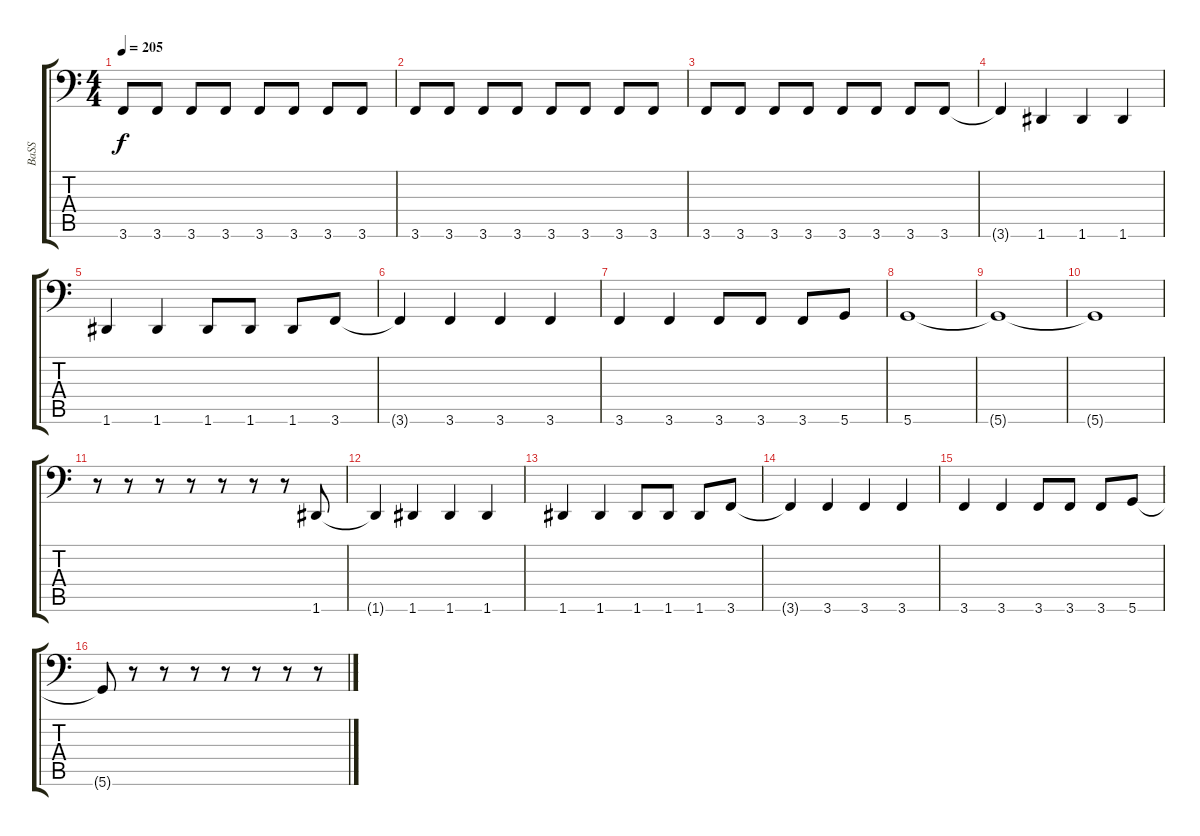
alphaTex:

\track ("BaSS" "BaSS") {instrument electricbassfinger}
\staff {score tabs}
\tuning (D3 A2 F2 C2 G1 D1) {hide}
\ts (4 4)
\tempo 205
\clef f4
\ks c
3.6.8{dy f} 3.6.8 3.6.8 3.6.8 3.6.8 3.6.8 3.6.8 3.6.8 |
3.6.8 3.6.8 3.6.8 3.6.8 3.6.8 3.6.8 3.6.8 3.6.8 |
3.6.8 3.6.8 3.6.8 3.6.8 3.6.8 3.6.8 3.6.8 3.6.8 |
3.6{t}.4 1.6.4 1.6.4 1.6.4 |
1.6.4 1.6.4 1.6.8 1.6.8 1.6.8 3.6.8 |
3.6{t}.4 3.6.4 3.6.4 3.6.4 |
3.6.4 3.6.4 3.6.8 3.6.8 3.6.8 5.6.8 |
5.6.1 |
5.6{t}.1 |
5.6{t}.1 |
r.8 r.8 r.8 r.8 r.8 r.8 r.8 1.6.8 |
1.6{t}.4 1.6.4 1.6.4 1.6.4 |
1.6.4 1.6.4 1.6.8 1.6.8 1.6.8 3.6.8 |
3.6{t}.4 3.6.4 3.6.4 3.6.4 |
3.6.4 3.6.4 3.6.8 3.6.8 3.6.8 5.6.8 |
5.6{t}.8 r.8 r.8 r.8 r.8 r.8 r.8 r.8
